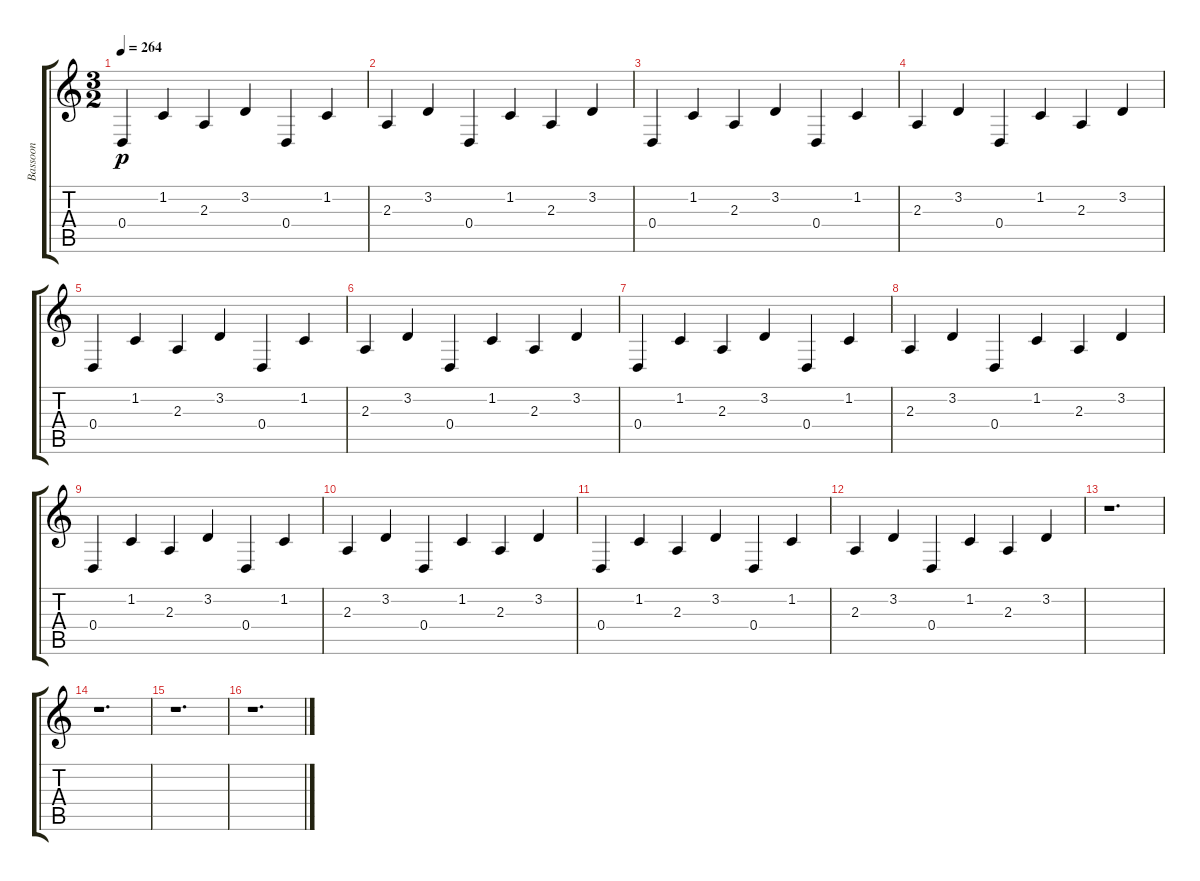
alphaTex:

\track ("Bassoon" "Bassoon") {instrument bassoon}
\staff {score tabs}
\tuning (E4 B3 G3 D3 A2 E2) {hide}
\ts (3 2)
\tempo 264
\clef g2
\ks c
0.4.4{dy p} 1.2.4 2.3.4 3.2.4 0.4.4 1.2.4 |
2.3.4 3.2.4 0.4.4 1.2.4 2.3.4 3.2.4 |
0.4.4 1.2.4 2.3.4 3.2.4 0.4.4 1.2.4 |
2.3.4 3.2.4 0.4.4 1.2.4 2.3.4 3.2.4 |
0.4.4 1.2.4 2.3.4 3.2.4 0.4.4 1.2.4 |
2.3.4 3.2.4 0.4.4 1.2.4 2.3.4 3.2.4 |
0.4.4 1.2.4 2.3.4 3.2.4 0.4.4 1.2.4 |
2.3.4 3.2.4 0.4.4 1.2.4 2.3.4 3.2.4 |
0.4.4 1.2.4 2.3.4 3.2.4 0.4.4 1.2.4 |
2.3.4 3.2.4 0.4.4 1.2.4 2.3.4 3.2.4 |
0.4.4 1.2.4 2.3.4 3.2.4 0.4.4 1.2.4 |
2.3.4 3.2.4 0.4.4 1.2.4 2.3.4 3.2.4 |
r.1{d} |
r.1{d} |
r.1{d} |
r.1{d}
